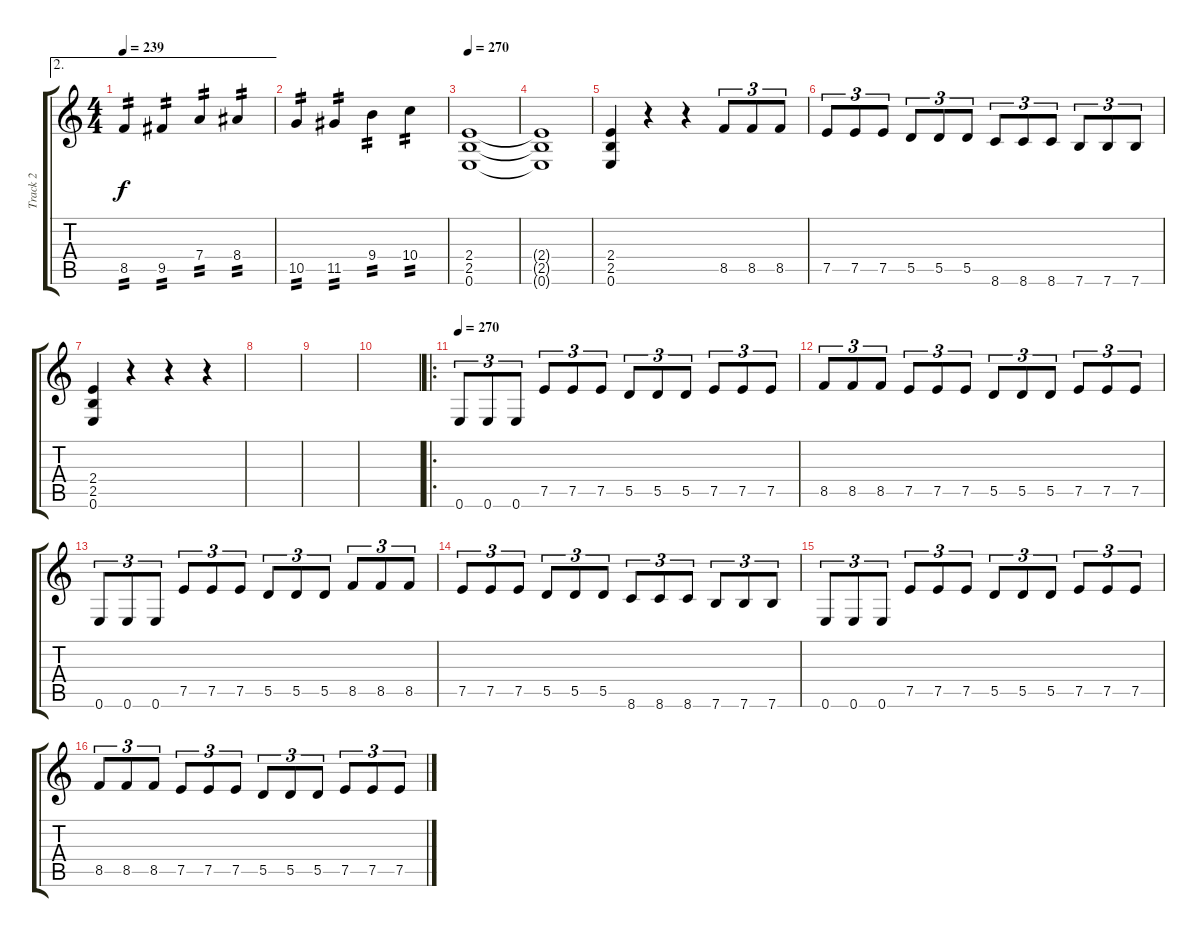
\track ("Track 2" "Track 2") {instrument distortionguitar}
\staff {score tabs}
\tuning (E4 B3 G3 D3 A2 E2) {hide}
\ae 2
\ts (4 4)
\tempo 239
\clef g2
\ks c
8.5.4{tp 2 dy f} 9.5.4{tp 2} 7.4.4{tp 2} 8.4.4{tp 2} |
10.5.4{tp 2} 11.5.4{tp 2} 9.4.4{tp 2} 10.4.4{tp 2} |
\tempo 270
(2.4 2.5 0.6).1 |
(2.4{t} 2.5{t} 0.6{t}).1 |
(2.4 2.5 0.6).4 r.4 r.4 8.5.8{tu (3 2)} 8.5.8{tu (3 2)} 8.5.8{tu (3 2)} |
7.5.8{tu (3 2)} 7.5.8{tu (3 2)} 7.5.8{tu (3 2)} 5.5.8{tu (3 2)} 5.5.8{tu (3 2)} 5.5.8{tu (3 2)} 8.6.8{tu (3 2)} 8.6.8{tu (3 2)} 8.6.8{tu (3 2)} 7.6.8{tu (3 2)} 7.6.8{tu (3 2)} 7.6.8{tu (3 2)} |
(2.4 2.5 0.6).4 r.4 r.4 r.4 |
|
|
|
\ro
\tempo 270
0.6.8{tu (3 2)} 0.6.8{tu (3 2)} 0.6.8{tu (3 2)} 7.5.8{tu (3 2)} 7.5.8{tu (3 2)} 7.5.8{tu (3 2)} 5.5.8{tu (3 2)} 5.5.8{tu (3 2)} 5.5.8{tu (3 2)} 7.5.8{tu (3 2)} 7.5.8{tu (3 2)} 7.5.8{tu (3 2)} |
8.5.8{tu (3 2)} 8.5.8{tu (3 2)} 8.5.8{tu (3 2)} 7.5.8{tu (3 2)} 7.5.8{tu (3 2)} 7.5.8{tu (3 2)} 5.5.8{tu (3 2)} 5.5.8{tu (3 2)} 5.5.8{tu (3 2)} 7.5.8{tu (3 2)} 7.5.8{tu (3 2)} 7.5.8{tu (3 2)} |
0.6.8{tu (3 2)} 0.6.8{tu (3 2)} 0.6.8{tu (3 2)} 7.5.8{tu (3 2)} 7.5.8{tu (3 2)} 7.5.8{tu (3 2)} 5.5.8{tu (3 2)} 5.5.8{tu (3 2)} 5.5.8{tu (3 2)} 8.5.8{tu (3 2)} 8.5.8{tu (3 2)} 8.5.8{tu (3 2)} |
7.5.8{tu (3 2)} 7.5.8{tu (3 2)} 7.5.8{tu (3 2)} 5.5.8{tu (3 2)} 5.5.8{tu (3 2)} 5.5.8{tu (3 2)} 8.6.8{tu (3 2)} 8.6.8{tu (3 2)} 8.6.8{tu (3 2)} 7.6.8{tu (3 2)} 7.6.8{tu (3 2)} 7.6.8{tu (3 2)} |
0.6.8{tu (3 2)} 0.6.8{tu (3 2)} 0.6.8{tu (3 2)} 7.5.8{tu (3 2)} 7.5.8{tu (3 2)} 7.5.8{tu (3 2)} 5.5.8{tu (3 2)} 5.5.8{tu (3 2)} 5.5.8{tu (3 2)} 7.5.8{tu (3 2)} 7.5.8{tu (3 2)} 7.5.8{tu (3 2)} |
8.5.8{tu (3 2)} 8.5.8{tu (3 2)} 8.5.8{tu (3 2)} 7.5.8{tu (3 2)} 7.5.8{tu (3 2)} 7.5.8{tu (3 2)} 5.5.8{tu (3 2)} 5.5.8{tu (3 2)} 5.5.8{tu (3 2)} 7.5.8{tu (3 2)} 7.5.8{tu (3 2)} 7.5.8{tu (3 2)}
